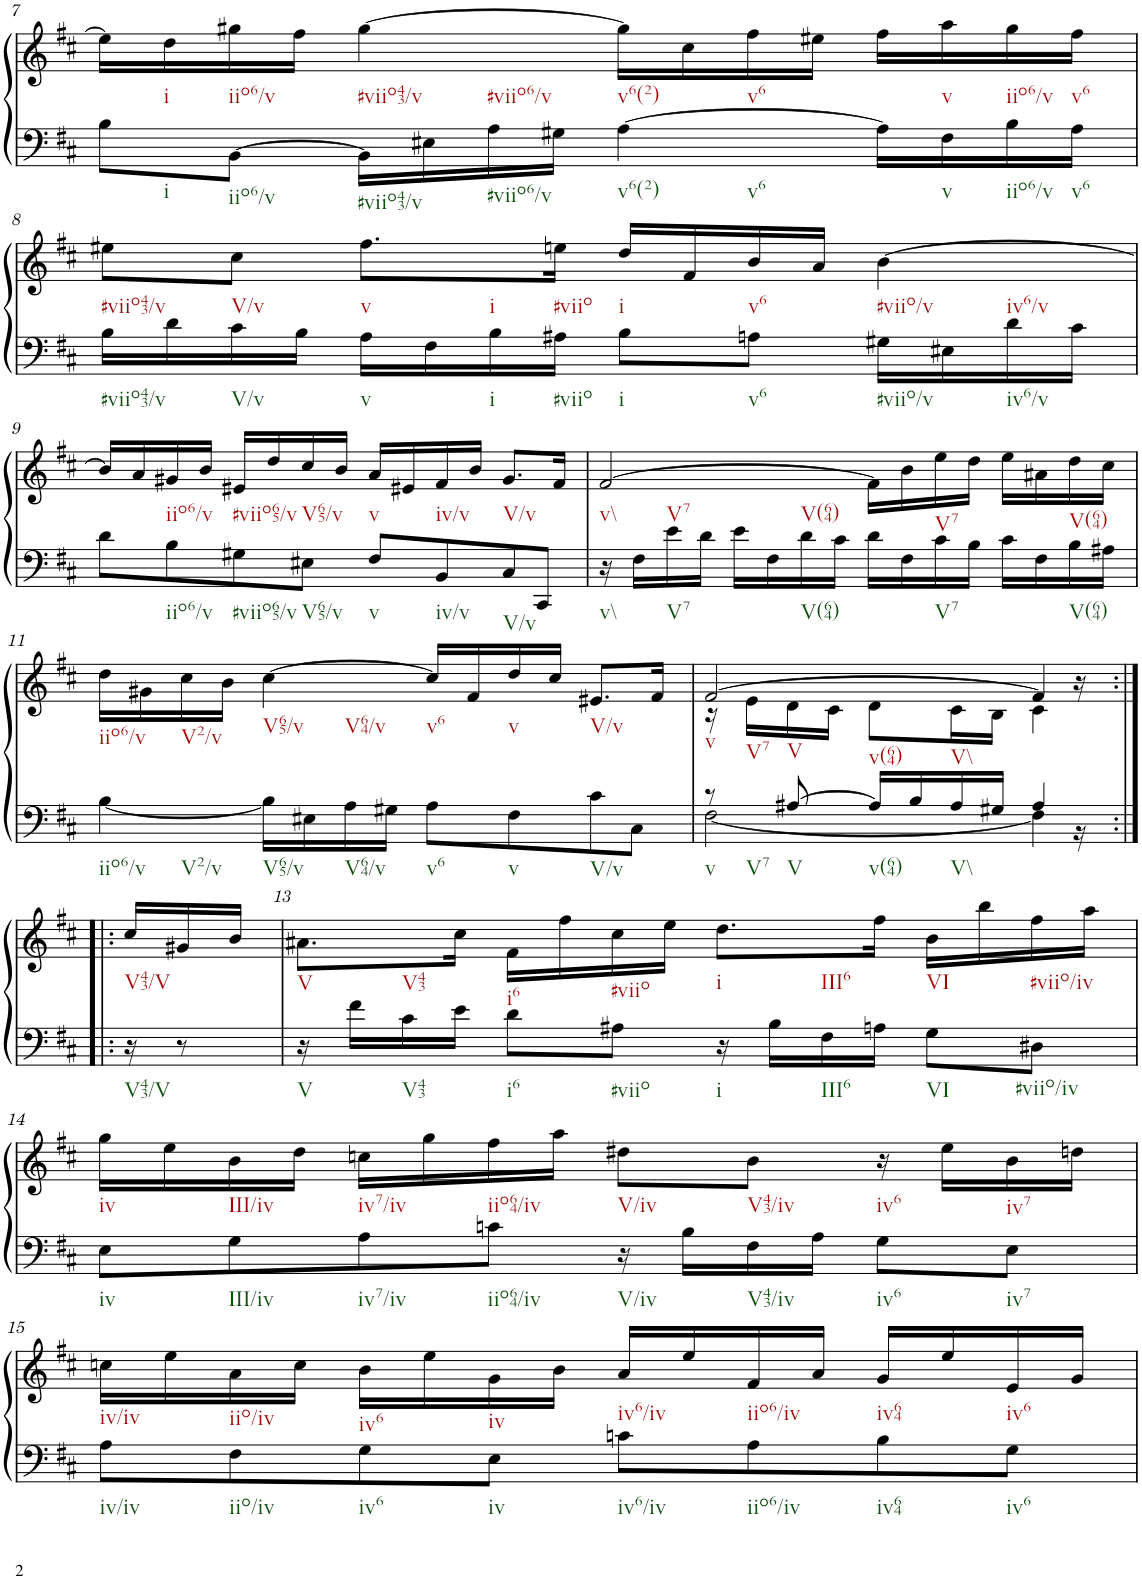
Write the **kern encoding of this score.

**kern	**kern
*part1	*part1
*staff2	*staff1
*I"Klavier linke Hand	*
!!LO:PB:g=z
*clefF4	*clefG2
*k[f#c#]	*k[f#c#]
*M4/4	*M4/4
=7	=7
8B\L	16ee\LL]
.	16dd\
[8BB\J	16gg#X\
.	16ff#\JJ
16BB\LL]	[4gg#\
16E#X\	.
16A\	.
16G#X\JJ	.
[4A\	16gg#\LL]
.	16cc#\
.	16ff#\
.	16ee#X\JJ
16A\LL]	16ff#\LL
16F#\	16aa\
16B\	16gg#\
16A\JJ	16ff#\JJ
!!LO:LB:g=z
=8	=8
16B\LL	8ee#X\L
16d\	.
16c#\	8cc#\J
16B\JJ	.
16A\LL	8.ff#\L
16F#\	.
16B\	.
16A#X\JJ	16een\Jk
8B\L	16dd/LL
.	16f#/
8An\J	16b/
.	16a/JJ
16G#X\LL	[4b\
16E#X\	.
16d\	.
16c#\JJ	.
!!LO:LB:g=z
=9	=9
8d\L	16b/LL]
.	16a/
8B\	16g#X/
.	16b/JJ
8G#X\	16e#X/LL
.	16dd/
8E#X\J	16cc#/
.	16b/JJ
8F#/L	16a/LL
.	16e#X/
8BB/	16f#/
.	16b/JJ
8C#/	8.g#/L
8CC#/J	.
.	16f#/Jk
=10	=10
16r	[2f#/
16F#\LL	.
16e\	.
16d\JJ	.
16e\LL	.
16F#\	.
16d\	.
16c#\JJ	.
16d\LL	16f#\LL]
16F#\	16b\
16c#\	16ee\
16B\JJ	16dd\JJ
16c#\LL	16ee\LL
16F#\	16a#X\
16B\	16dd\
16A#X\JJ	16cc#\JJ
!!LO:LB:g=z
=11	=11
*^	*
1ryy	[4B\	16dd\LL
.	.	16g#X\
.	.	16cc#\
.	.	16b\JJ
.	16B\LL]	[4cc#\
.	16E#X\	.
.	16A\	.
.	16G#X\JJ	.
.	8A\L	16cc#/LL]
.	.	16f#/
.	8F#\	16dd/
.	.	16cc#/JJ
.	8c#\	8.e#X/L
.	8C#\J	.
.	.	16f#/Jk
=12	=12	=12
*	*	*^
8r	[2F#\	[2f#/	16r
.	.	.	16e\LL
[8A#X/	.	.	16d\
.	.	.	16c#\JJ
16A#/LL]	.	.	8d\L
16B/	.	.	.
16A#/	.	.	16c#\L
16G#X/JJ	.	.	16B\JJ
4A#/	4F#\]	4f#/]	4c#\
16ryy	16r	16r	16ryy
*v	*v	*	*
*	*v	*v
!!LO:LB:g=z
=12X1:|!|:	=12X1:|!|:
16r	16cc#/LL
8r	16g#X/
.	16b/JJ
=13	=13
16r	8.a#X\L
16f#\LL	.
16c#\	.
16e\JJ	16cc#\Jk
8d\L	16f#\LL
.	16ff#\
8A#X\J	16cc#\
.	16ee\JJ
16r	8.dd\L
16B\LL	.
16F#\	.
16An\JJ	16ff#\Jk
8G\L	16b\LL
.	16bb\
8D#X\J	16ff#\
.	16aa\JJ
!!LO:LB:g=z
=14	=14
8E\L	16gg\LL
.	16ee\
8G\	16b\
.	16dd\JJ
8A\	16ccn\LL
.	16gg\
8cn\J	16ff#\
.	16aa\JJ
16r	8dd#X\L
16B\LL	.
16F#\	8b\J
16A\JJ	.
8G\L	16r
.	16ee\LL
8E\J	16b\
.	16ddn\JJ
!!LO:LB:g=z
=15	=15
8A\L	16ccn\LL
.	16ee\
8F#\	16a\
.	16cc\JJ
8G\	16b\LL
.	16ee\
8E\J	16g\
.	16b\JJ
8cn\L	16a/LL
.	16ee/
8A\	16f#/
.	16a/JJ
8B\	16g/LL
.	16ee/
8G\J	16e/
.	16g/JJ
=	=
*-	*-
